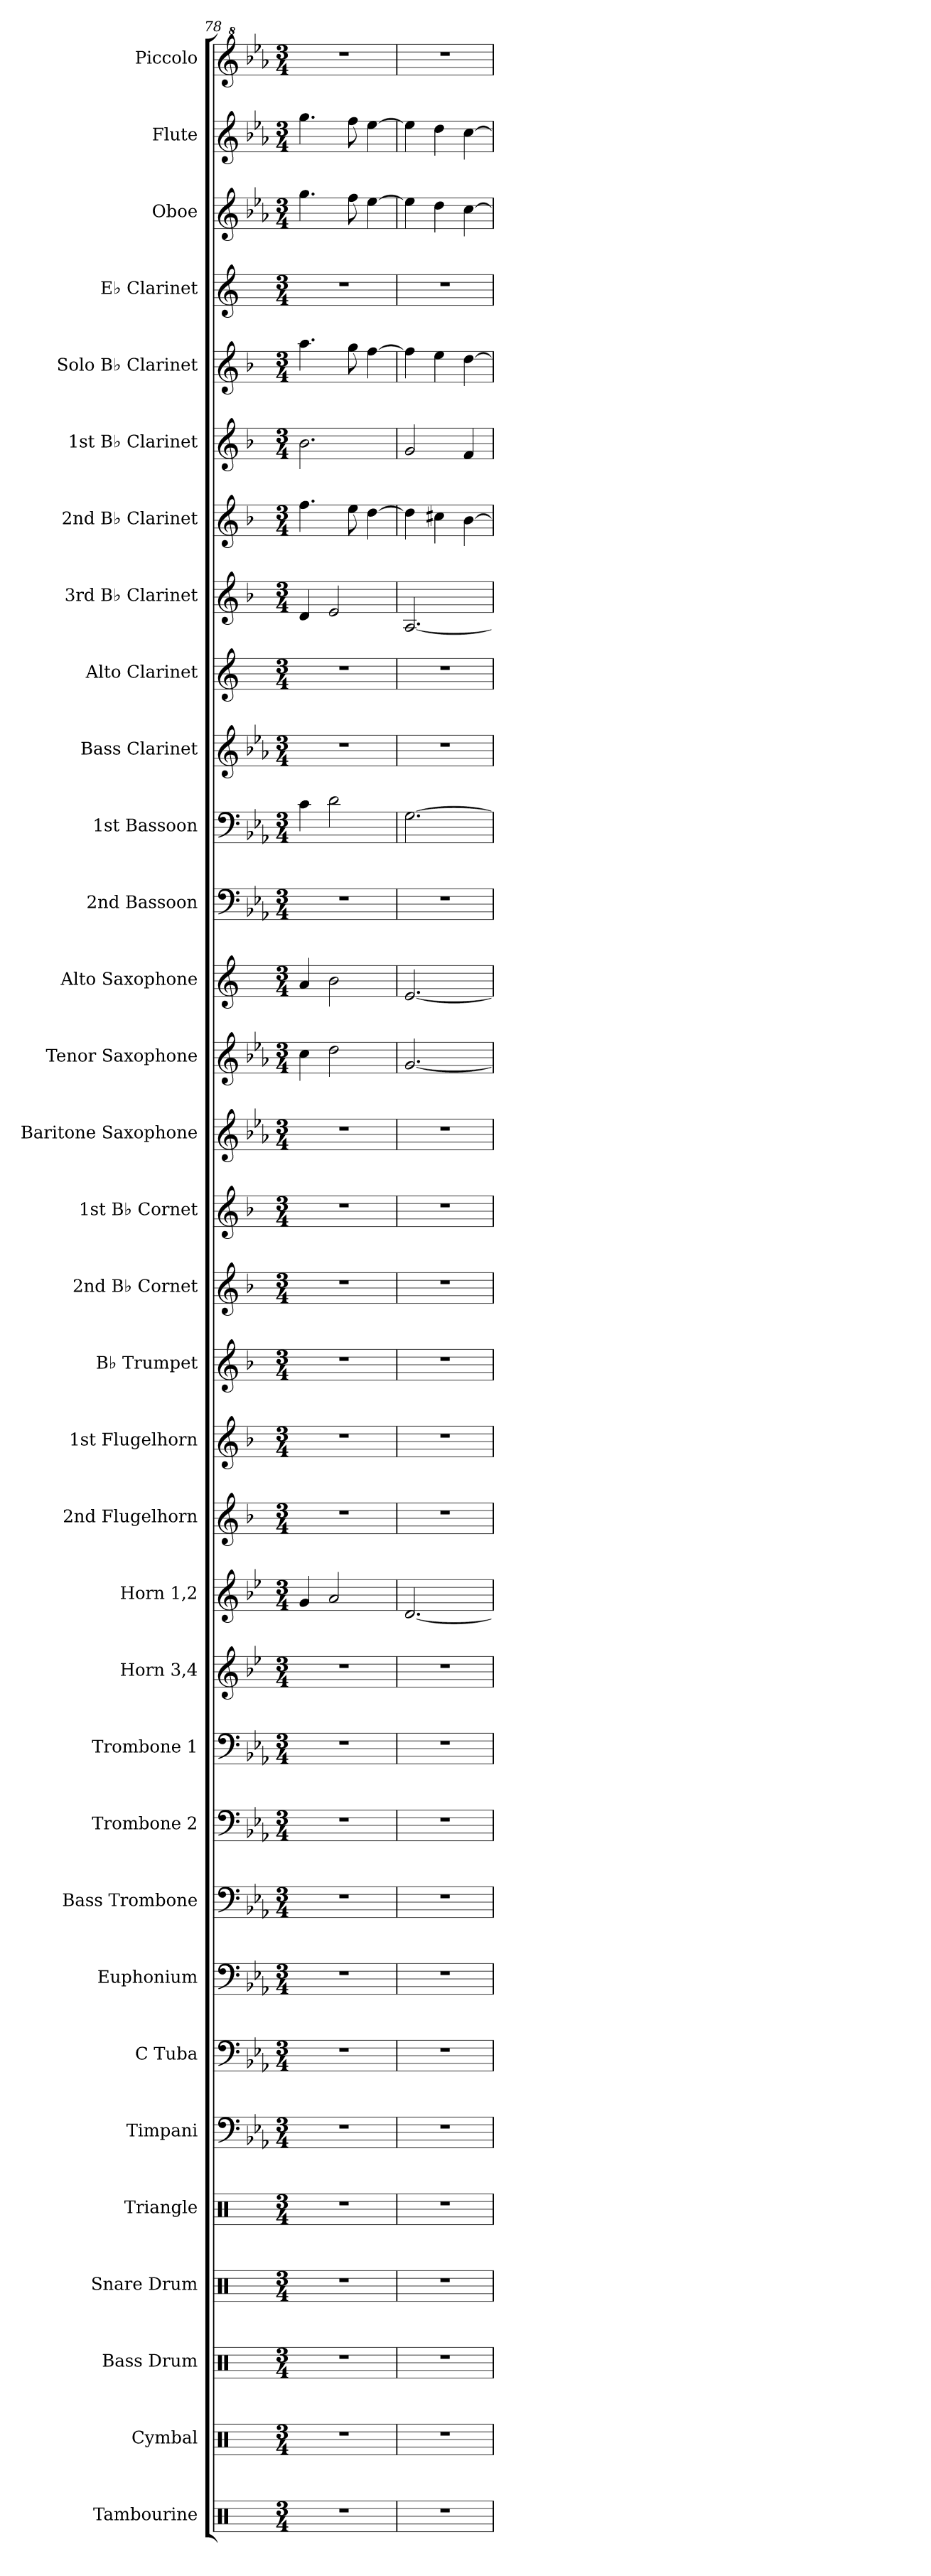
**kern	**kern	**kern	**kern	**kern	**kern	**kern	**kern	**kern	**kern	**kern	**kern	**kern	**kern	**kern	**kern	**kern	**kern	**kern	**kern	**kern	**kern	**kern	**kern	**kern	**kern	**kern	**kern	**kern	**kern	**kern	**kern	**kern
*part33	*part32	*part31	*part30	*part29	*part28	*part27	*part26	*part25	*part24	*part23	*part22	*part21	*part20	*part19	*part18	*part17	*part16	*part15	*part14	*part13	*part12	*part11	*part10	*part9	*part8	*part7	*part6	*part5	*part4	*part3	*part2	*part1
*staff33	*staff32	*staff31	*staff30	*staff29	*staff28	*staff27	*staff26	*staff25	*staff24	*staff23	*staff22	*staff21	*staff20	*staff19	*staff18	*staff17	*staff16	*staff15	*staff14	*staff13	*staff12	*staff11	*staff10	*staff9	*staff8	*staff7	*staff6	*staff5	*staff4	*staff3	*staff2	*staff1
*I"Tambourine	*I"Cymbal	*I"Bass Drum	*I"Snare Drum	*I"Triangle	*I"Timpani	*I"C Tuba	*I"Euphonium	*I"Bass Trombone	*I"Trombone 2	*I"Trombone 1	*I"Horn 3,4	*I"Horn 1,2	*I"2nd Flugelhorn	*I"1st Flugelhorn	*I"B♭ Trumpet	*I"2nd B♭ Cornet	*I"1st B♭ Cornet	*I"Baritone Saxophone	*I"Tenor Saxophone	*I"Alto Saxophone	*I"2nd Bassoon	*I"1st Bassoon	*I"Bass Clarinet	*I"Alto Clarinet	*I"3rd B♭ Clarinet	*I"2nd B♭ Clarinet	*I"1st B♭ Clarinet	*I"Solo B♭ Clarinet	*I"E♭ Clarinet	*I"Oboe	*I"Flute	*I"Piccolo
*I'Tamb.	*I'Cym.	*I'B. Dr.	*I'Sn. Dr.	*I'Trgl.	*I'Timp.	*I'C Tu.	*I'Eu.	*I'B. Trb.	*I'Trb. 2	*I'Trb. 1	*I'Hn. 3,4	*I'Hn. 1,2	*I'2nd Flghn.	*I'1st Flghn.	*I'B♭ Tpt.	*I'2nd B♭ Cnt.	*I'1st B♭ Cnt.	*I'Bar. Sax.	*I'T. Sax.	*I'A. Sax.	*I'2nd Bsn.	*I'1st Bsn.	*I'B. Cl.	*I'A. Cl.	*I'3rd B♭ Cl.	*I'2nd B♭ Cl.	*I'1st B♭ Cl.	*I'Solo B♭ Cl.	*I'E♭ Cl.	*I'Ob.	*I'Fl.	*I'Picc.
*clefX	*clefX	*clefX	*clefX	*clefX	*clefF4	*clefF4	*clefF4	*clefF4	*clefF4	*clefF4	*clefG2	*clefG2	*clefG2	*clefG2	*clefG2	*clefG2	*clefG2	*clefG2	*clefG2	*clefG2	*clefF4	*clefF4	*clefG2	*clefG2	*clefG2	*clefG2	*clefG2	*clefG2	*clefG2	*clefG2	*clefG2	*clefG^2
*	*	*	*	*	*	*	*	*	*	*	*ITrd4c7	*ITrd4c7	*ITrd1c2	*ITrd1c2	*ITrd1c2	*ITrd1c2	*ITrd1c2	*ITrd12c21	*ITrd8c14	*ITrd5c9	*	*	*ITrd8c14	*ITrd5c9	*ITrd1c2	*ITrd1c2	*ITrd1c2	*ITrd1c2	*ITrd-2c-3	*	*	*ITrd-7c-12
*k[]	*k[]	*k[]	*k[]	*k[]	*k[b-e-a-]	*k[b-e-a-]	*k[b-e-a-]	*k[b-e-a-]	*k[b-e-a-]	*k[b-e-a-]	*k[b-e-a-]	*k[b-e-a-]	*k[b-e-a-]	*k[b-e-a-]	*k[b-e-a-]	*k[b-e-a-]	*k[b-e-a-]	*k[b-e-a-]	*k[b-e-a-]	*k[b-e-a-]	*k[b-e-a-]	*k[b-e-a-]	*k[b-e-a-]	*k[b-e-a-]	*k[b-e-a-]	*k[b-e-a-]	*k[b-e-a-]	*k[b-e-a-]	*k[b-e-a-]	*k[b-e-a-]	*k[b-e-a-]	*k[b-e-a-]
*C:	*C:	*C:	*C:	*C:	*E-:	*E-:	*E-:	*E-:	*E-:	*E-:	*E-:	*E-:	*E-:	*E-:	*E-:	*E-:	*E-:	*E-:	*E-:	*E-:	*E-:	*E-:	*E-:	*E-:	*E-:	*E-:	*E-:	*E-:	*E-:	*E-:	*E-:	*E-:
*M3/4	*M3/4	*M3/4	*M3/4	*M3/4	*M3/4	*M3/4	*M3/4	*M3/4	*M3/4	*M3/4	*M3/4	*M3/4	*M3/4	*M3/4	*M3/4	*M3/4	*M3/4	*M3/4	*M3/4	*M3/4	*M3/4	*M3/4	*M3/4	*M3/4	*M3/4	*M3/4	*M3/4	*M3/4	*M3/4	*M3/4	*M3/4	*M3/4
=78	=78	=78	=78	=78	=78	=78	=78	=78	=78	=78	=78	=78	=78	=78	=78	=78	=78	=78	=78	=78	=78	=78	=78	=78	=78	=78	=78	=78	=78	=78	=78	=78
2.r	2.r	2.r	2.r	2.r	2.r	2.r	2.r	2.r	2.r	2.r	2.r	4c/	2.r	2.r	2.r	2.r	2.r	2.r	4c\	4c/	2.r	4c\	2.r	2.r	4c/	4.ee-\	2.a-\	4.gg\	2.r	4.gg\	4.gg\	2.r
.	.	.	.	.	.	.	.	.	.	.	.	2d/	.	.	.	.	.	.	2d\	2d\	.	2d\	.	.	2d/	.	.	.	.	.	.	.
.	.	.	.	.	.	.	.	.	.	.	.	.	.	.	.	.	.	.	.	.	.	.	.	.	.	8dd\	.	8ff\	.	8ff\	8ff\	.
.	.	.	.	.	.	.	.	.	.	.	.	.	.	.	.	.	.	.	.	.	.	.	.	.	.	[4cc\	.	[4ee-\	.	[4ee-\	[4ee-\	.
=79	=79	=79	=79	=79	=79	=79	=79	=79	=79	=79	=79	=79	=79	=79	=79	=79	=79	=79	=79	=79	=79	=79	=79	=79	=79	=79	=79	=79	=79	=79	=79	=79
2.r	2.r	2.r	2.r	2.r	2.r	2.r	2.r	2.r	2.r	2.r	2.r	[2.G/	2.r	2.r	2.r	2.r	2.r	2.r	[2.G/	[2.G/	2.r	[2.G\	2.r	2.r	[2.G/	4cc\]	2f/	4ee-\]	2.r	4ee-\]	4ee-\]	2.r
.	.	.	.	.	.	.	.	.	.	.	.	.	.	.	.	.	.	.	.	.	.	.	.	.	.	4bn\	.	4dd\	.	4dd\	4dd\	.
.	.	.	.	.	.	.	.	.	.	.	.	.	.	.	.	.	.	.	.	.	.	.	.	.	.	[4a-\	4e-/	[4cc\	.	[4cc\	[4cc\	.
=	=	=	=	=	=	=	=	=	=	=	=	=	=	=	=	=	=	=	=	=	=	=	=	=	=	=	=	=	=	=	=	=
*-	*-	*-	*-	*-	*-	*-	*-	*-	*-	*-	*-	*-	*-	*-	*-	*-	*-	*-	*-	*-	*-	*-	*-	*-	*-	*-	*-	*-	*-	*-	*-	*-
